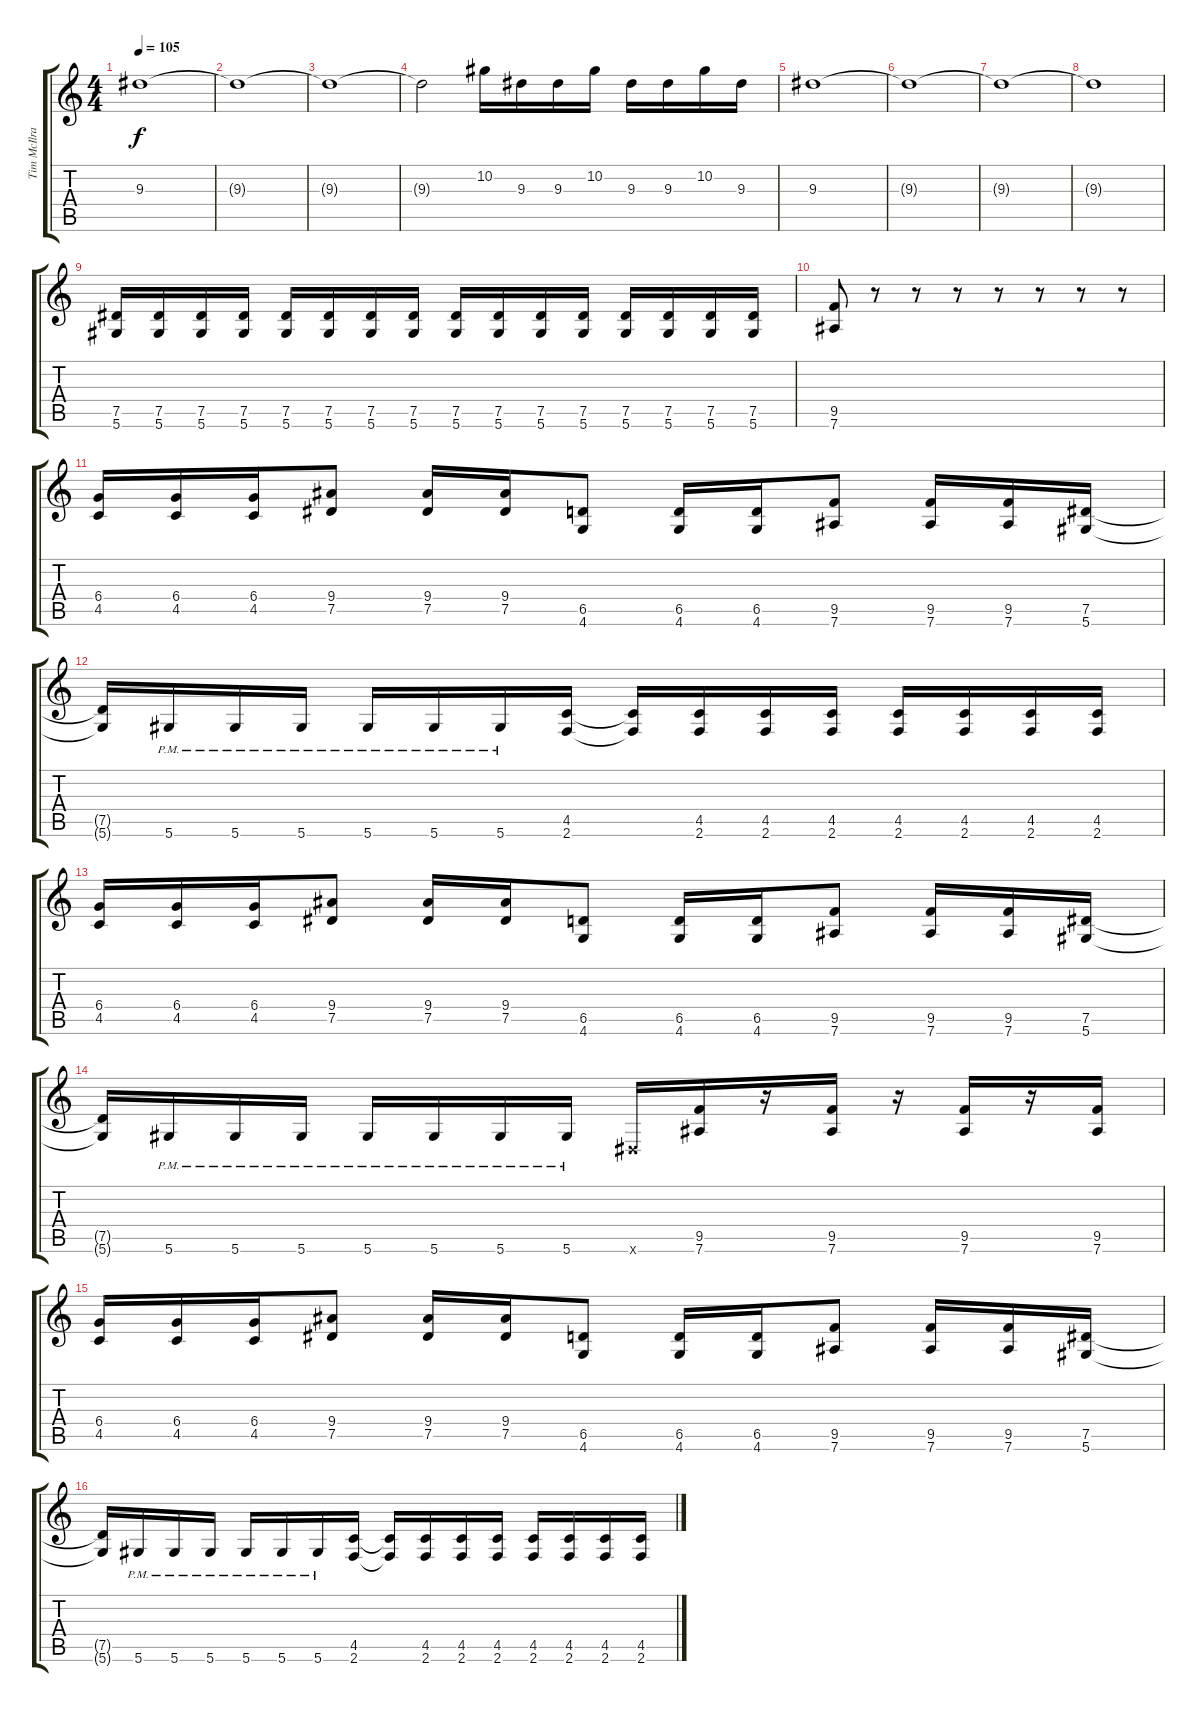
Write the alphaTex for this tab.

\track ("Tim McIlrath" "Tim McIlra") {instrument distortionguitar}
\staff {score tabs}
\tuning (Eb4 Bb3 Gb3 Db3 Ab2 Eb2) {hide}
\ts (4 4)
\tempo 105
\clef g2
\ks c
9.3.1{dy f} |
9.3{t}.1 |
9.3{t}.1 |
9.3{t}.2 10.2.16 9.3.16 9.3.16 10.2.16 9.3.16 9.3.16 10.2.16 9.3.16 |
9.3.1 |
9.3{t}.1 |
9.3{t}.1 |
9.3{t}.1 |
(7.5 5.6).16 (7.5 5.6).16 (7.5 5.6).16 (7.5 5.6).16 (7.5 5.6).16 (7.5 5.6).16 (7.5 5.6).16 (7.5 5.6).16 (7.5 5.6).16 (7.5 5.6).16 (7.5 5.6).16 (7.5 5.6).16 (7.5 5.6).16 (7.5 5.6).16 (7.5 5.6).16 (7.5 5.6).16 |
(9.5 7.6).8 r.8 r.8 r.8 r.8 r.8 r.8 r.8 |
(6.4 4.5).16 (6.4 4.5).16 (6.4 4.5).16 (9.4 7.5).8 (9.4 7.5).16 (9.4 7.5).16 (6.5 4.6).8 (6.5 4.6).16 (6.5 4.6).16 (9.5 7.6).8 (9.5 7.6).16 (9.5 7.6).16 (7.5 5.6).16 |
(7.5{t} 5.6{t}).16 5.6{pm}.16 5.6{pm}.16 5.6{pm}.16 5.6{pm}.16 5.6{pm}.16 5.6{pm}.16 (4.5 2.6).16 (4.5{t} 2.6{t}).16 (4.5 2.6).16 (4.5 2.6).16 (4.5 2.6).16 (4.5 2.6).16 (4.5 2.6).16 (4.5 2.6).16 (4.5 2.6).16 |
(6.4 4.5).16 (6.4 4.5).16 (6.4 4.5).16 (9.4 7.5).8 (9.4 7.5).16 (9.4 7.5).16 (6.5 4.6).8 (6.5 4.6).16 (6.5 4.6).16 (9.5 7.6).8 (9.5 7.6).16 (9.5 7.6).16 (7.5 5.6).16 |
(7.5{t} 5.6{t}).16 5.6{pm}.16 5.6{pm}.16 5.6{pm}.16 5.6{pm}.16 5.6{pm}.16 5.6{pm}.16 5.6{pm}.16 0.6{x}.16 (9.5 7.6).16 r.16 (9.5 7.6).16 r.16 (9.5 7.6).16 r.16 (9.5 7.6).16 |
(6.4 4.5).16 (6.4 4.5).16 (6.4 4.5).16 (9.4 7.5).8 (9.4 7.5).16 (9.4 7.5).16 (6.5 4.6).8 (6.5 4.6).16 (6.5 4.6).16 (9.5 7.6).8 (9.5 7.6).16 (9.5 7.6).16 (7.5 5.6).16 |
(7.5{t} 5.6{t}).16 5.6{pm}.16 5.6{pm}.16 5.6{pm}.16 5.6{pm}.16 5.6{pm}.16 5.6{pm}.16 (4.5 2.6).16 (4.5{t} 2.6{t}).16 (4.5 2.6).16 (4.5 2.6).16 (4.5 2.6).16 (4.5 2.6).16 (4.5 2.6).16 (4.5 2.6).16 (4.5 2.6).16
